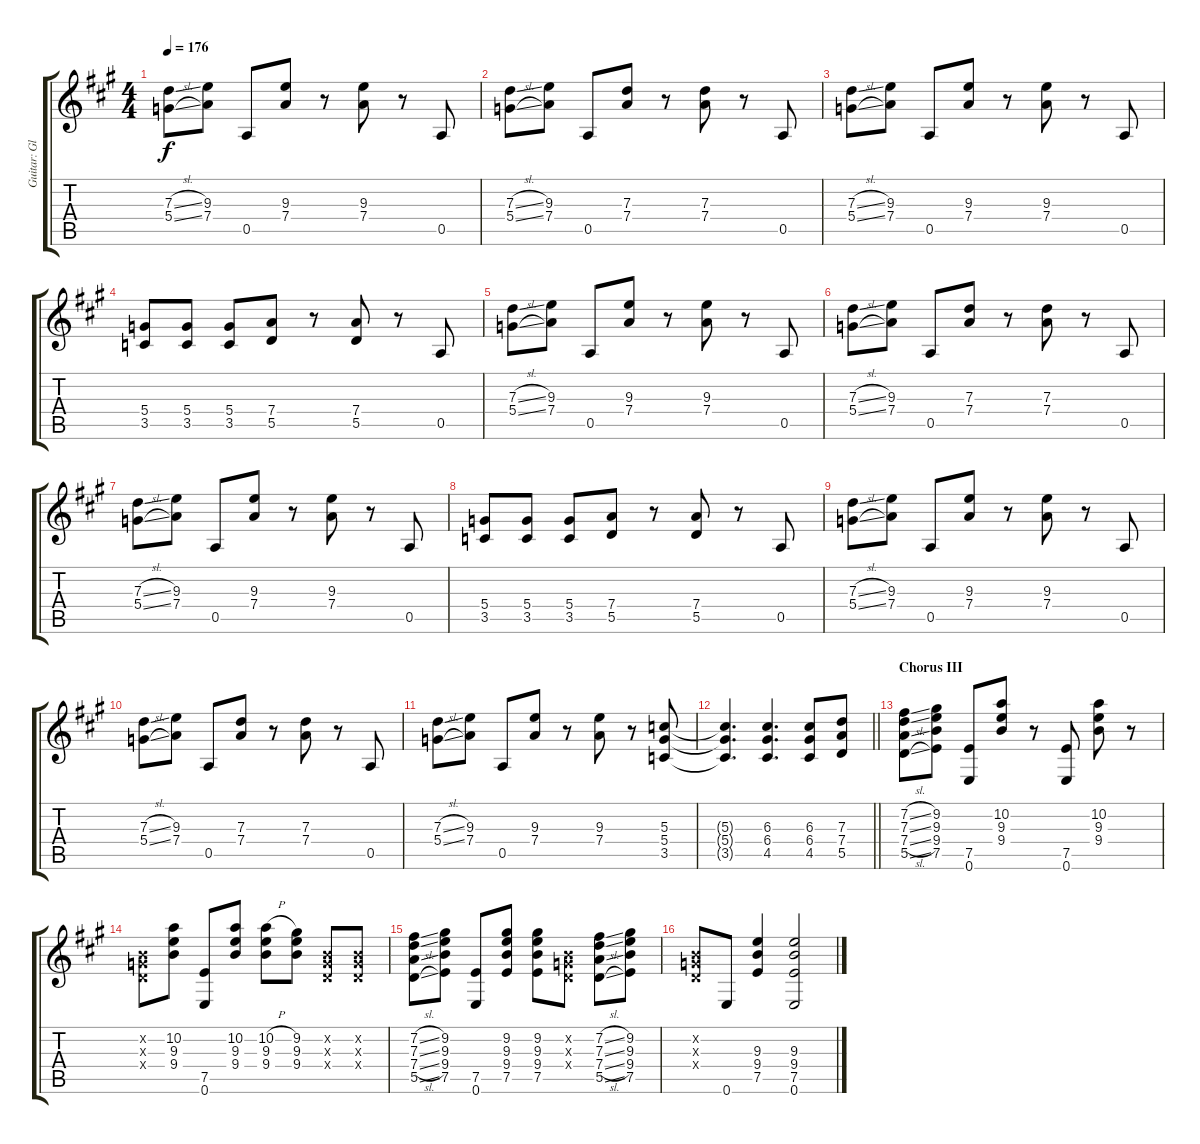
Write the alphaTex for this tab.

\track ("Guitar: Glenn" "Guitar: Gl") {instrument overdrivenguitar}
\staff {score tabs}
\tuning (E4 B3 G3 D3 A2 E2) {hide}
\ts (4 4)
\tempo 176
\clef g2
\ks a
(7.3{sl} 5.4{sl}).8{dy f} (9.3 7.4).8 0.5.8 (9.3 7.4).8 r.8 (9.3 7.4).8 r.8 0.5.8 |
(7.3{sl} 5.4{sl}).8 (9.3 7.4).8 0.5.8 (7.3 7.4).8 r.8 (7.3 7.4).8 r.8 0.5.8 |
(7.3{sl} 5.4{sl}).8 (9.3 7.4).8 0.5.8 (9.3 7.4).8 r.8 (9.3 7.4).8 r.8 0.5.8 |
(5.4 3.5).8 (5.4 3.5).8 (5.4 3.5).8 (7.4 5.5).8 r.8 (7.4 5.5).8 r.8 0.5.8 |
(7.3{sl} 5.4{sl}).8 (9.3 7.4).8 0.5.8 (9.3 7.4).8 r.8 (9.3 7.4).8 r.8 0.5.8 |
(7.3{sl} 5.4{sl}).8 (9.3 7.4).8 0.5.8 (7.3 7.4).8 r.8 (7.3 7.4).8 r.8 0.5.8 |
(7.3{sl} 5.4{sl}).8 (9.3 7.4).8 0.5.8 (9.3 7.4).8 r.8 (9.3 7.4).8 r.8 0.5.8 |
(5.4 3.5).8 (5.4 3.5).8 (5.4 3.5).8 (7.4 5.5).8 r.8 (7.4 5.5).8 r.8 0.5.8 |
(7.3{sl} 5.4{sl}).8 (9.3 7.4).8 0.5.8 (9.3 7.4).8 r.8 (9.3 7.4).8 r.8 0.5.8 |
(7.3{sl} 5.4{sl}).8 (9.3 7.4).8 0.5.8 (7.3 7.4).8 r.8 (7.3 7.4).8 r.8 0.5.8 |
(7.3{sl} 5.4{sl}).8 (9.3 7.4).8 0.5.8 (9.3 7.4).8 r.8 (9.3 7.4).8 r.8 (5.3 5.4 3.5).8 |
\barLineRight lightlight
(5.3{t} 5.4{t} 3.5{t}).4{d} (6.3 6.4 4.5).4{d} (6.3 6.4 4.5).8 (7.3 7.4 5.5).8 |
\section ("" "Chorus III")
(7.2{sl} 7.3{sl} 7.4{sl} 5.5{sl}).8 (9.2 9.3 9.4 7.5).8 (7.5 0.6).8 (10.2 9.3 9.4).8 r.8 (7.5 0.6).8 (10.2 9.3 9.4).8 r.8 |
(0.2{x} 0.3{x} 0.4{x}).8 (10.2 9.3 9.4).8 (7.5 0.6).8 (10.2 9.3 9.4).8 (10.2{h} 9.3 9.4).8 (9.2 9.3 9.4).8 (0.2{x} 0.3{x} 0.4{x}).8 (0.2{x} 0.3{x} 0.4{x}).8 |
(7.2{sl} 7.3{sl} 7.4{sl} 5.5{sl}).8 (9.2 9.3 9.4 7.5).8 (7.5 0.6).8 (9.2 9.3 9.4 7.5).8 (9.2 9.3 9.4 7.5).8 (0.2{x} 0.3{x} 0.4{x}).8 (7.2{sl} 7.3{sl} 7.4{sl} 5.5{sl}).8 (9.2 9.3 9.4 7.5).8 |
(0.2{x} 0.3{x} 0.4{x}).8 0.6.8 (9.3 9.4 7.5).4 (9.3 9.4 7.5 0.6).2
